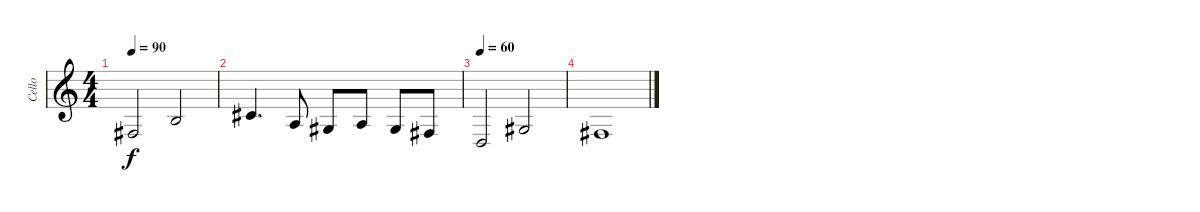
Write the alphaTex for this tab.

\track ("Cello" "Cello") {instrument cello}
\staff {score}
\tuning (E4 B3 G3 D3 A2 Db2) {hide}
\ts (4 4)
\tempo 90
\clef g2
\ks c
4.4.2{dy f} 4.3.2 |
2.2.4{d} 2.3.8 1.3.8 2.3.8 1.3.8 4.4.8 |
\tempo 60
5.5.2 6.4.2 |
4.4.1
